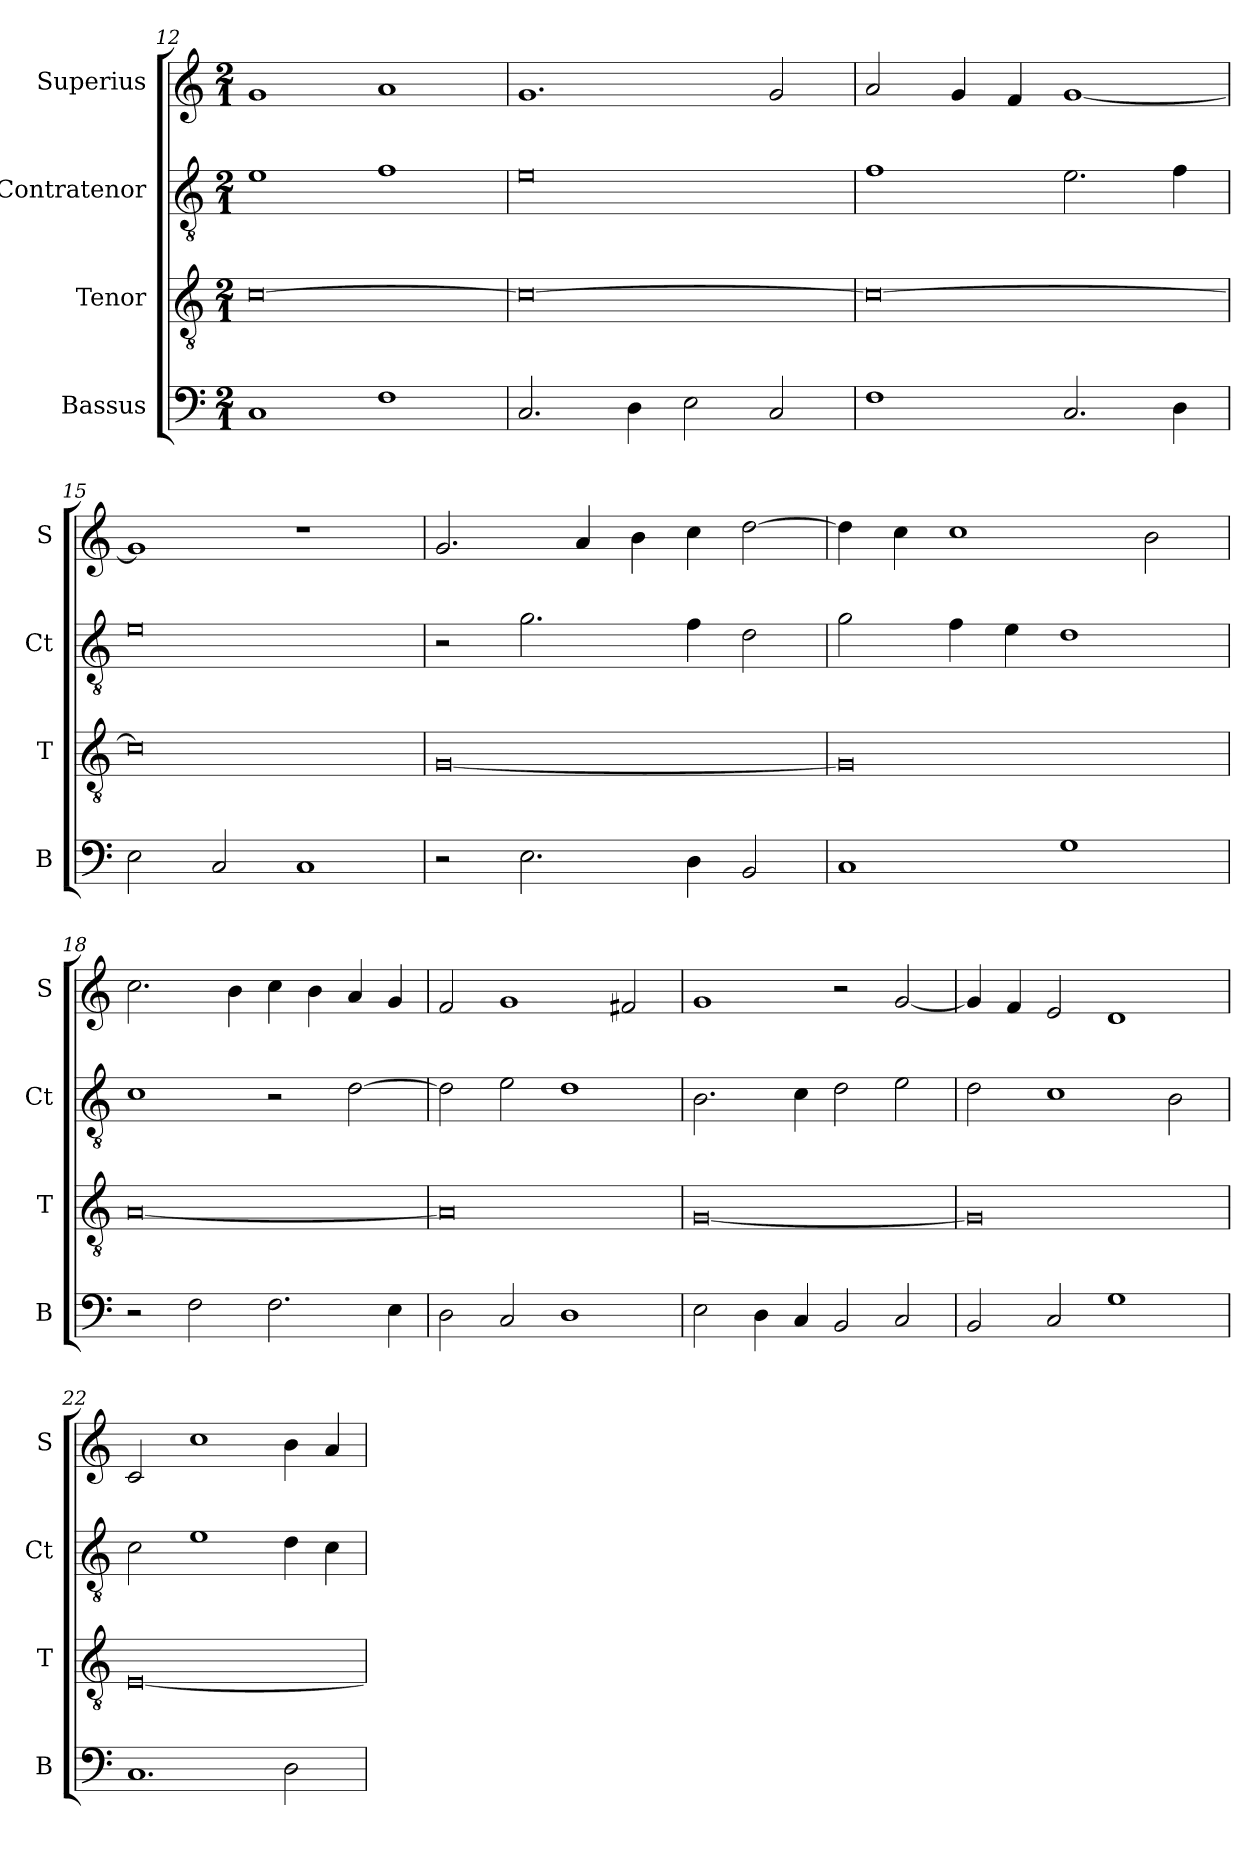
**kern	**kern	**kern	**kern
*part4	*part3	*part2	*part1
*staff4	*staff3	*staff2	*staff1
*I"Bassus	*I"Tenor	*I"Contratenor	*I"Superius
*I'B	*I'T	*I'Ct	*I'S
*clefF4	*clefGv2	*clefGv2	*clefG2
*k[]	*k[]	*k[]	*k[]
*M2/1	*M2/1	*M2/1	*M2/1
=12	=12	=12	=12
1C	[0c	1e	1g
1F	.	1f	1a
=13	=13	=13	=13
2.C/	0c_	0e	1.g
4D\	.	.	.
2E\	.	.	.
2C/	.	.	2g/
=14	=14	=14	=14
1F	0c_	1f	2a/
.	.	.	4g/
.	.	.	4f/
2.C/	.	2.e\	[1g
4D\	.	4f\	.
=15	=15	=15	=15
2E\	0c]	0e	1g]
2C/	.	.	.
1C	.	.	1r
=16	=16	=16	=16
2r	[0G	2r	2.g/
2.E\	.	2.g\	.
.	.	.	4a/
.	.	.	4b\
4D\	.	4f\	4cc\
2BB/	.	2d\	[2dd\
=17	=17	=17	=17
1C	0G]	2g\	4dd\]
.	.	.	4cc\
.	.	4f\	1cc
.	.	4e\	.
1G	.	1d	.
.	.	.	2b\
=18	=18	=18	=18
2r	[0A	1c	2.cc\
2F\	.	.	.
.	.	.	4b\
2.F\	.	2r	4cc\
.	.	.	4b\
.	.	[2d\	4a/
4E\	.	.	4g/
=19	=19	=19	=19
2D\	0A]	2d\]	2f/
2C/	.	2e\	1g
1D	.	1d	.
.	.	.	2f#X/
=20	=20	=20	=20
2E\	[0G	2.B\	1g
4D\	.	.	.
4C/	.	4c\	.
2BB/	.	2d\	2r
2C/	.	2e\	[2g/
=21	=21	=21	=21
2BB/	0G]	2d\	4g/]
.	.	.	4f/
2C/	.	1c	2e/
1G	.	.	1d
.	.	2B\	.
=22	=22	=22	=22
1.C	[0E	2c\	2c/
.	.	1e	1cc
2D\	.	4d\	4b\
.	.	4c\	4a/
=	=	=	=
*-	*-	*-	*-
